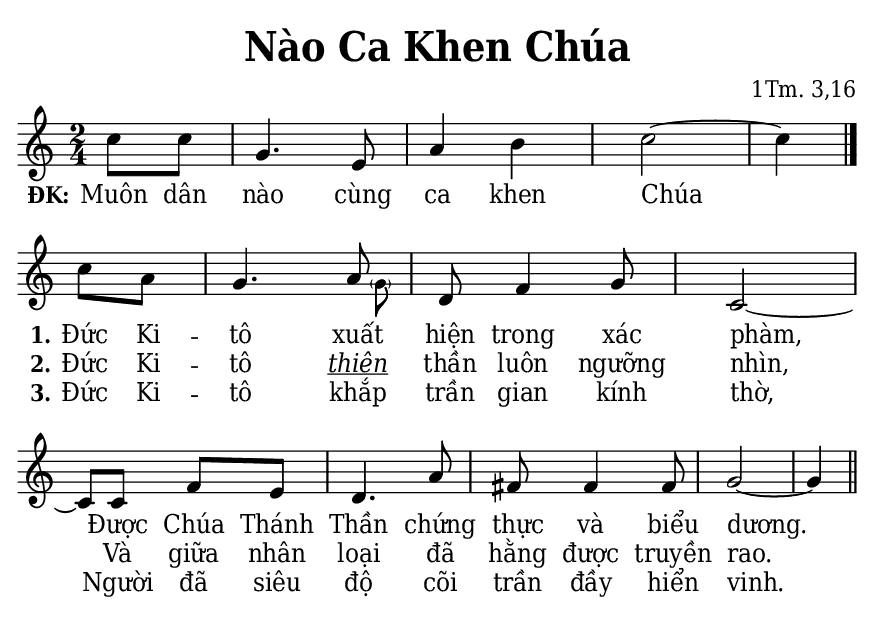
% Cài đặt chung\
\version "2.22.1"
\include "english.ly"

\header {
  title = \markup { \fontsize #1 "Nào Ca Khen Chúa" }
  composer = "1Tm. 3,16"
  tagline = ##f
}

% Nhạc phiên khúc
nhacPhienKhucSop = \relative c'' {
  \partial 4 c8 c |
  g4. e8 |
  a4 b |
  c2 ~ |
  c4 \bar "|." \break
  
  c8 a |
  g4.
  <<
    {
      \voiceOne
      a8
    }
    \new Voice = "splitpart" {
      \voiceTwo
      \once \override NoteColumn.force-hshift = #2
      \tweak font-size #-2
      \parenthesize
      g
    }
  >>
  \oneVoice
  d f4 g8 |
  c,2 ~ |
  c8 c f e |
  d4. a'8 |
  fs fs4 fs8 |
  g2 ~ |
  g4 \bar "||"
}

nhacPhienKhucAlto = \relative c' {
  
}

% Lời phiên khúc
loiPhienKhucSop = \lyrics {
  \set stanza = "ĐK:"
  Muôn dân nào cùng ca khen Chúa
  <<
    {
      \set stanza = "1."
      Đức Ki -- tô xuất hiện trong xác phàm,
      Được Chúa Thánh Thần chứng thực và biểu dương.
    }
    \new Lyrics {
	    \set associatedVoice = "beSop"
	    \set stanza = "2."
	    Đức Ki -- tô \markup { \italic \underline "thiên" }
	    thần luôn ngưỡng nhìn,
	    Và giữa nhân loại đã hằng được truyền rao.
    }
    \new Lyrics {
	    \set associatedVoice = "beSop"
	    \set stanza = "3."
	    Đức Ki -- tô khắp trần gian kính thờ,
	    Người đã siêu độ cõi trần đầy hiển vinh.
    }
  >>
}

% Dàn trang
\paper {
  #(set-paper-size "a5")
  top-margin = 3\mm
  bottom-margin = 3\mm
  left-margin = 3\mm
  right-margin = 3\mm
  indent = #0
  #(define fonts
	 (make-pango-font-tree "Deja Vu Serif Condensed"
	 		       "Deja Vu Serif Condensed"
			       "Deja Vu Serif Condensed"
			       (/ 20 20)))
  print-page-number = ##f
  system-system-spacing = #'((basic-distance . 0.1) (padding . 3))
}

TongNhip = {
  \key c \major \time 2/4
  \set Timing.beamExceptions = #'()
  \set Timing.baseMoment = #(ly:make-moment 1/4)
}

% Đổi kích thước nốt cho bè phụ
notBePhu =
#(define-music-function (font-size music) (number? ly:music?)
   (for-some-music
     (lambda (m)
       (if (music-is-of-type? m 'rhythmic-event)
           (begin
             (set! (ly:music-property m 'tweaks)
                   (cons `(font-size . ,font-size)
                         (ly:music-property m 'tweaks)))
             #t)
           #f))
     music)
   music)

\score {
  \new ChoirStaff <<
    \new Staff \with {
        \consists "Merge_rests_engraver"
        printPartCombineTexts = ##f
      }
      <<
      \new Voice \TongNhip \partCombine 
        \nhacPhienKhucSop
        \notBePhu -1 { \nhacPhienKhucAlto }
      \new NullVoice = beSop \nhacPhienKhucSop
      \new Lyrics \lyricsto beSop \loiPhienKhucSop
      >>
  >>
  \layout {
    \override Lyrics.LyricSpace.minimum-distance = #1.5
    \override Score.BarNumber.break-visibility = ##(#f #f #f)
    \override Score.SpacingSpanner.uniform-stretching = ##t
  } 
}
